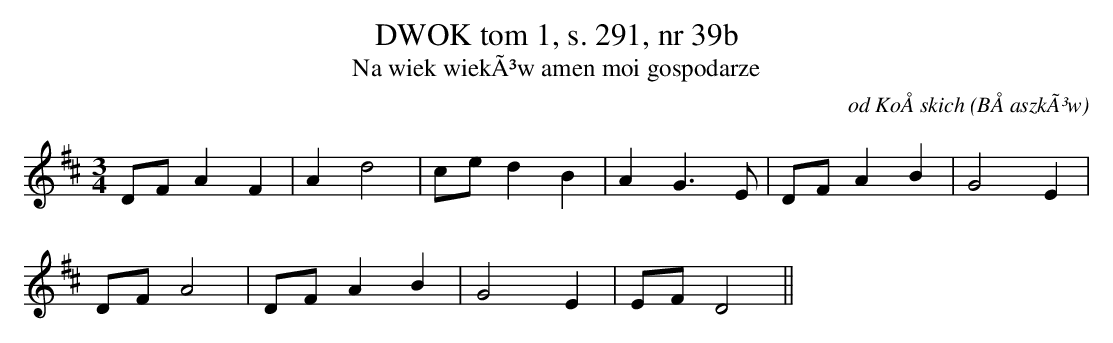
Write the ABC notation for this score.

X:1
T: DWOK tom 1, s. 291, nr 39b
T: Na wiek wiekÃ³w amen moi gospodarze
O: od KoÅskich (BÅaszkÃ³w)
M: 3/4
L: 1/8
K: D
DFA2F2 | A2d4 | ced2B2 | A2G3E | DFA2B2 | G4E2 |
DFA4 | DFA2B2 | G4E2 | EFD4||
